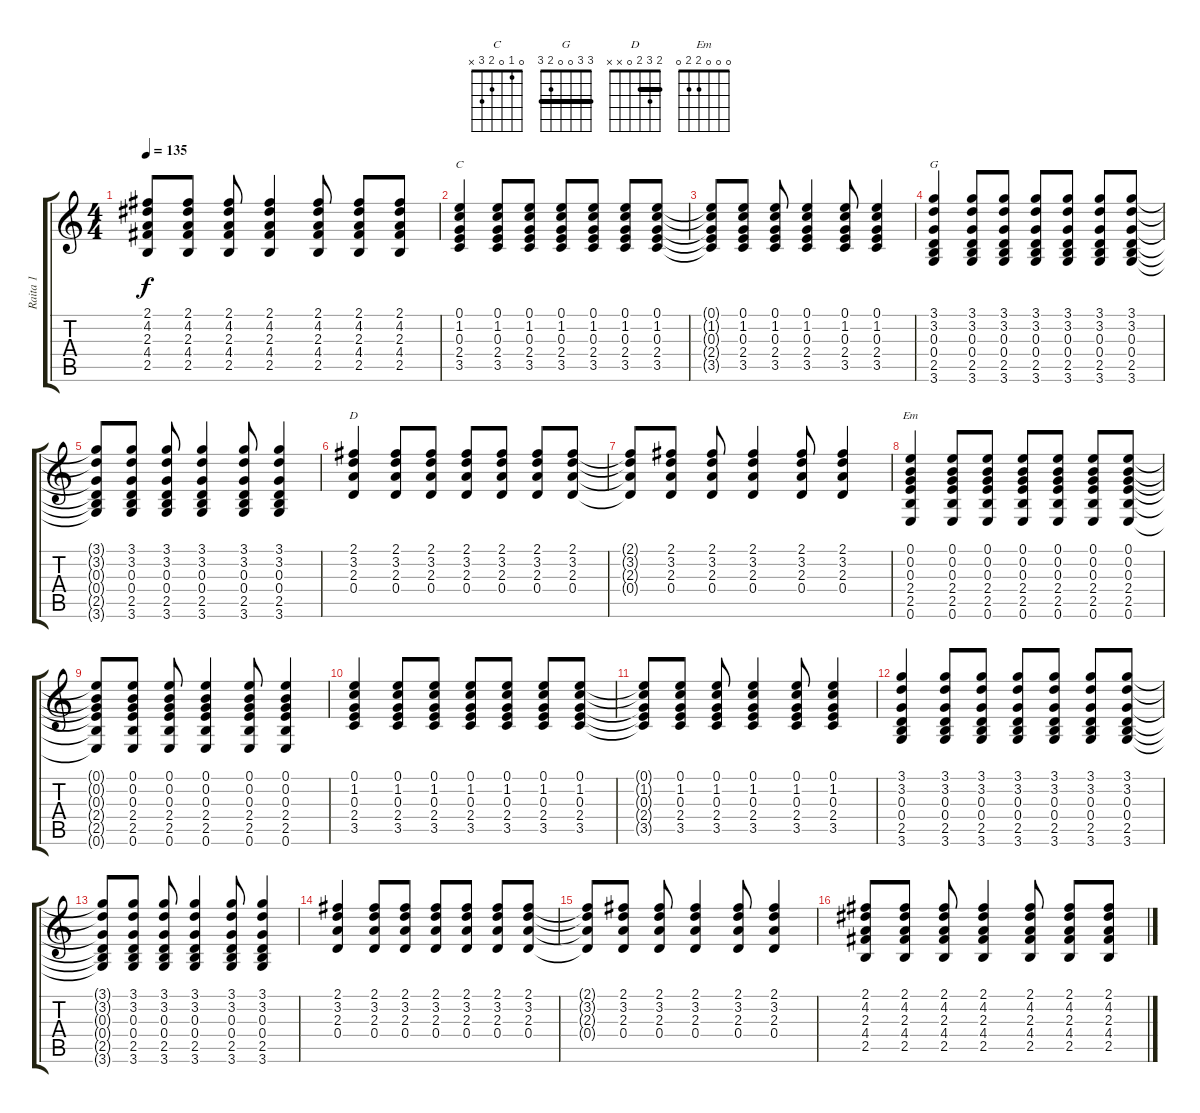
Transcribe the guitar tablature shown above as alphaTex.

\track ("Raita 1" "Raita 1") {instrument electricguitarclean}
\staff {score tabs}
\tuning (E4 B3 G3 D3 A2 E2) {hide}
\chord ("C" 0 1 0 2 3 x)
\chord ("G" 3 3 0 0 2 3) {barre 3}
\chord ("D" 2 3 2 0 x x) {barre 2}
\chord ("Em" 0 0 0 2 2 0)
\ts (4 4)
\tempo 135
\clef g2
\ks c
(2.1{t} 4.2{t} 2.3{t} 4.4{t} 2.5{t}).8{dy f} (2.1 4.2 2.3 4.4 2.5).8 (2.1 4.2 2.3 4.4 2.5).8 (2.1 4.2 2.3 4.4 2.5).4 (2.1 4.2 2.3 4.4 2.5).8 (2.1 4.2 2.3 4.4 2.5).8 (2.1 4.2 2.3 4.4 2.5).8 |
(0.1 1.2 0.3 2.4 3.5).4{ch "C" volume 8} (0.1 1.2 0.3 2.4 3.5).8 (0.1 1.2 0.3 2.4 3.5).8 (0.1 1.2 0.3 2.4 3.5).8 (0.1 1.2 0.3 2.4 3.5).8 (0.1 1.2 0.3 2.4 3.5).8 (0.1 1.2 0.3 2.4 3.5).8 |
(0.1{t} 1.2{t} 0.3{t} 2.4{t} 3.5{t}).8 (0.1 1.2 0.3 2.4 3.5).8 (0.1 1.2 0.3 2.4 3.5).8 (0.1 1.2 0.3 2.4 3.5).4 (0.1 1.2 0.3 2.4 3.5).8 (0.1 1.2 0.3 2.4 3.5).4 |
(3.1 3.2 0.3 0.4 2.5 3.6).4{ch "G"} (3.1 3.2 0.3 0.4 2.5 3.6).8 (3.1 3.2 0.3 0.4 2.5 3.6).8 (3.1 3.2 0.3 0.4 2.5 3.6).8 (3.1 3.2 0.3 0.4 2.5 3.6).8 (3.1 3.2 0.3 0.4 2.5 3.6).8 (3.1 3.2 0.3 0.4 2.5 3.6).8 |
(3.1{t} 3.2{t} 0.3{t} 0.4{t} 2.5{t} 3.6{t}).8 (3.1 3.2 0.3 0.4 2.5 3.6).8 (3.1 3.2 0.3 0.4 2.5 3.6).8 (3.1 3.2 0.3 0.4 2.5 3.6).4 (3.1 3.2 0.3 0.4 2.5 3.6).8 (3.1 3.2 0.3 0.4 2.5 3.6).4 |
(2.1 3.2 2.3 0.4).4{ch "D"} (2.1 3.2 2.3 0.4).8 (2.1 3.2 2.3 0.4).8 (2.1 3.2 2.3 0.4).8 (2.1 3.2 2.3 0.4).8 (2.1 3.2 2.3 0.4).8 (2.1 3.2 2.3 0.4).8 |
(2.1{t} 3.2{t} 2.3{t} 0.4{t}).8 (2.1 3.2 2.3 0.4).8 (2.1 3.2 2.3 0.4).8 (2.1 3.2 2.3 0.4).4 (2.1 3.2 2.3 0.4).8 (2.1 3.2 2.3 0.4).4 |
(0.1 0.2 0.3 2.4 2.5 0.6).4{ch "Em"} (0.1 0.2 0.3 2.4 2.5 0.6).8 (0.1 0.2 0.3 2.4 2.5 0.6).8 (0.1 0.2 0.3 2.4 2.5 0.6).8 (0.1 0.2 0.3 2.4 2.5 0.6).8 (0.1 0.2 0.3 2.4 2.5 0.6).8 (0.1 0.2 0.3 2.4 2.5 0.6).8 |
(0.1{t} 0.2{t} 0.3{t} 2.4{t} 2.5{t} 0.6{t}).8 (0.1 0.2 0.3 2.4 2.5 0.6).8 (0.1 0.2 0.3 2.4 2.5 0.6).8 (0.1 0.2 0.3 2.4 2.5 0.6).4 (0.1 0.2 0.3 2.4 2.5 0.6).8 (0.1 0.2 0.3 2.4 2.5 0.6).4 |
(0.1 1.2 0.3 2.4 3.5).4 (0.1 1.2 0.3 2.4 3.5).8 (0.1 1.2 0.3 2.4 3.5).8 (0.1 1.2 0.3 2.4 3.5).8 (0.1 1.2 0.3 2.4 3.5).8 (0.1 1.2 0.3 2.4 3.5).8 (0.1 1.2 0.3 2.4 3.5).8 |
(0.1{t} 1.2{t} 0.3{t} 2.4{t} 3.5{t}).8 (0.1 1.2 0.3 2.4 3.5).8 (0.1 1.2 0.3 2.4 3.5).8 (0.1 1.2 0.3 2.4 3.5).4 (0.1 1.2 0.3 2.4 3.5).8 (0.1 1.2 0.3 2.4 3.5).4 |
(3.1 3.2 0.3 0.4 2.5 3.6).4 (3.1 3.2 0.3 0.4 2.5 3.6).8 (3.1 3.2 0.3 0.4 2.5 3.6).8 (3.1 3.2 0.3 0.4 2.5 3.6).8 (3.1 3.2 0.3 0.4 2.5 3.6).8 (3.1 3.2 0.3 0.4 2.5 3.6).8 (3.1 3.2 0.3 0.4 2.5 3.6).8 |
(3.1{t} 3.2{t} 0.3{t} 0.4{t} 2.5{t} 3.6{t}).8 (3.1 3.2 0.3 0.4 2.5 3.6).8 (3.1 3.2 0.3 0.4 2.5 3.6).8 (3.1 3.2 0.3 0.4 2.5 3.6).4 (3.1 3.2 0.3 0.4 2.5 3.6).8 (3.1 3.2 0.3 0.4 2.5 3.6).4 |
(2.1 3.2 2.3 0.4).4 (2.1 3.2 2.3 0.4).8 (2.1 3.2 2.3 0.4).8 (2.1 3.2 2.3 0.4).8 (2.1 3.2 2.3 0.4).8 (2.1 3.2 2.3 0.4).8 (2.1 3.2 2.3 0.4).8 |
(2.1{t} 3.2{t} 2.3{t} 0.4{t}).8 (2.1 3.2 2.3 0.4).8 (2.1 3.2 2.3 0.4).8 (2.1 3.2 2.3 0.4).4 (2.1 3.2 2.3 0.4).8 (2.1 3.2 2.3 0.4).4 |
(2.1 4.2 2.3 4.4 2.5).8 (2.1 4.2 2.3 4.4 2.5).8 (2.1 4.2 2.3 4.4 2.5).8 (2.1 4.2 2.3 4.4 2.5).4 (2.1 4.2 2.3 4.4 2.5).8 (2.1 4.2 2.3 4.4 2.5).8 (2.1 4.2 2.3 4.4 2.5).8
